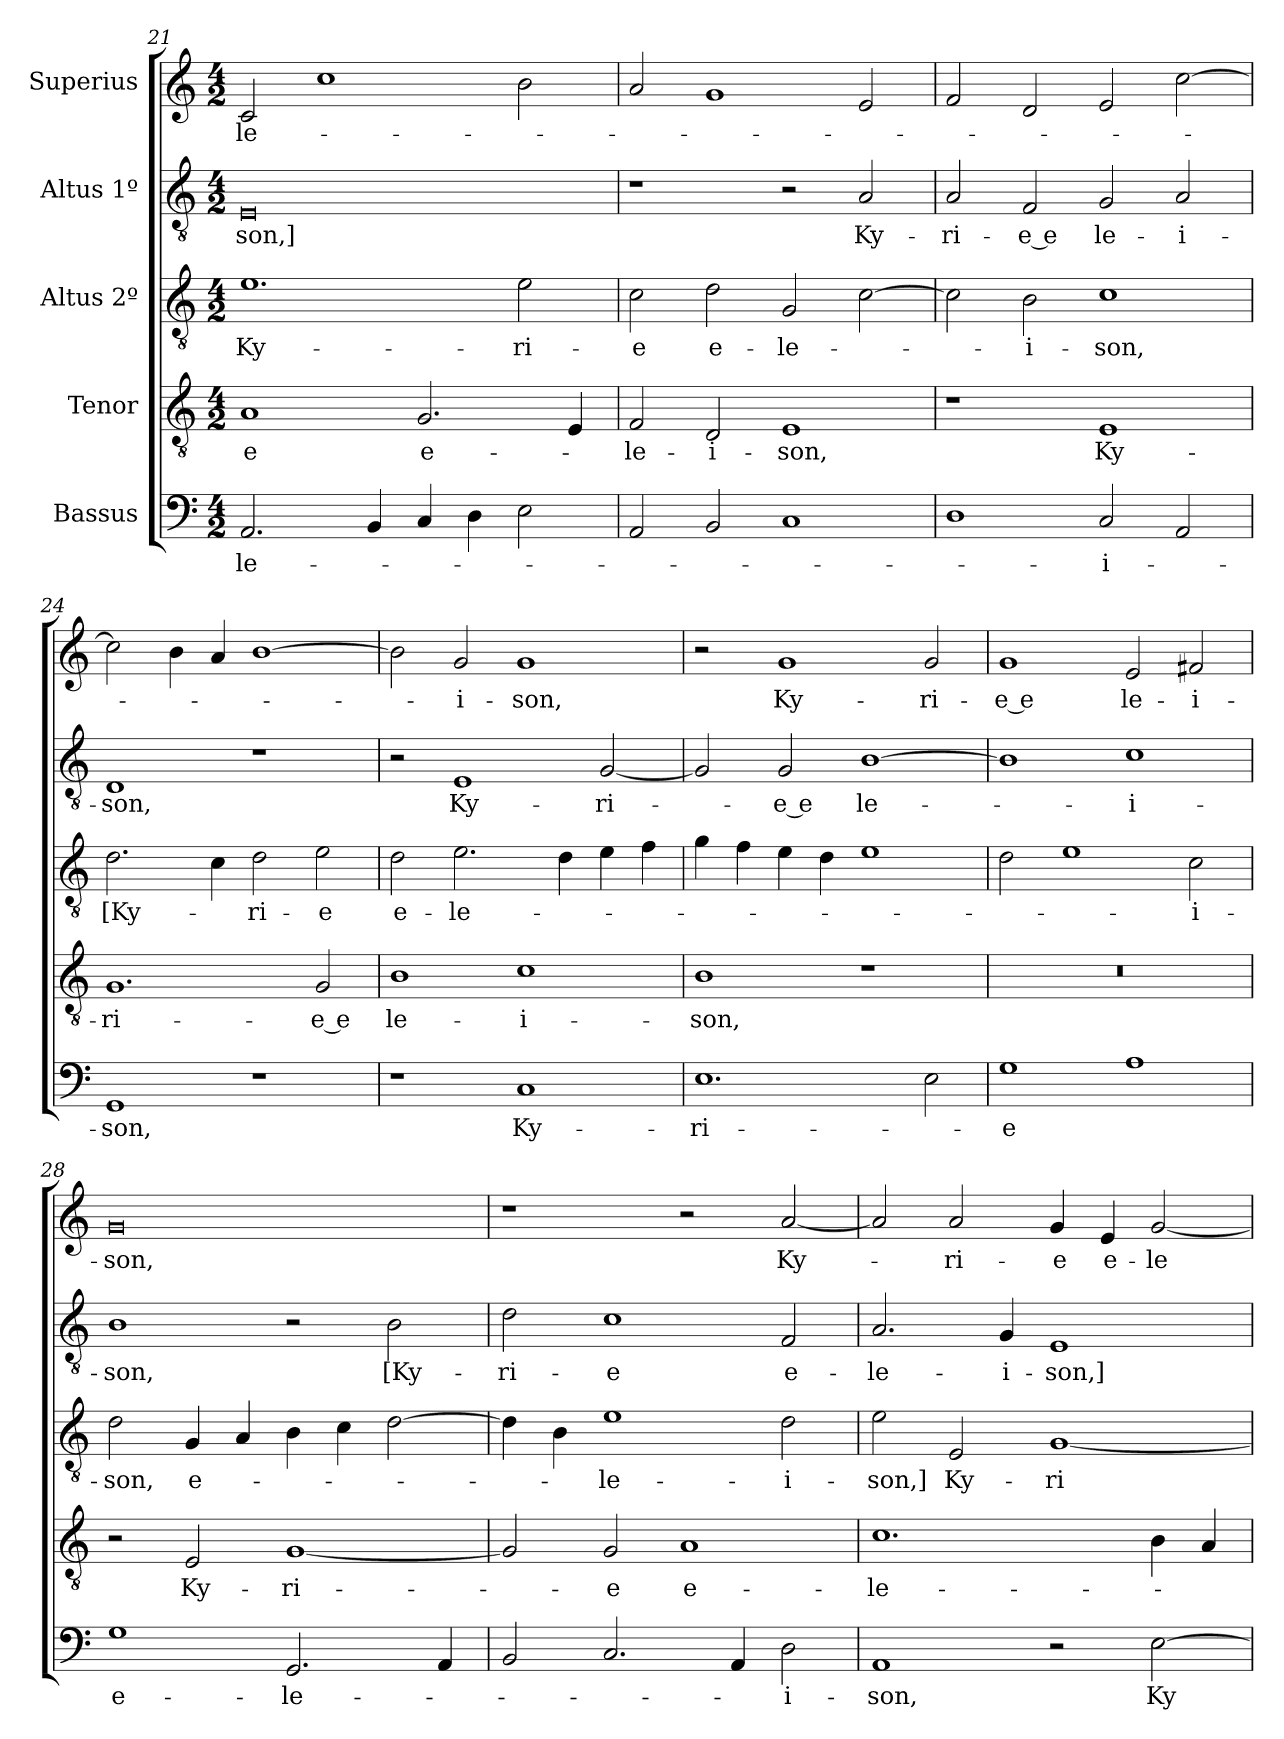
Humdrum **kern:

**kern	**text	**kern	**text	**kern	**text	**kern	**text	**kern	**text
*part5	*part5	*part4	*part4	*part3	*part3	*part2	*part2	*part1	*part1
*staff5	*staff5	*staff4	*staff4	*staff3	*staff3	*staff2	*staff2	*staff1	*staff1
*I"Bassus	*	*I"Tenor	*	*I"Altus 2º	*	*I"Altus 1º	*	*I"Superius	*
*clefF4	*	*clefGv2	*	*clefGv2	*	*clefGv2	*	*clefG2	*
*k[]	*	*k[]	*	*k[]	*	*k[]	*	*k[]	*
*M4/2	*	*M4/2	*	*M4/2	*	*M4/2	*	*M4/2	*
=21	=21	=21	=21	=21	=21	=21	=21	=21	=21
2.AA/	-le-	1A/	-e	1.e\	Ky-	0E/	-son,]	2c/	-le-
.	.	.	.	.	.	.	.	1cc\	.
4BB/	.	.	.	.	.	.	.	.	.
4C/	.	2.G/	e-	.	.	.	.	.	.
4D\	.	.	.	.	.	.	.	.	.
2E\	.	.	.	2e\	-ri-	.	.	2b\	.
.	.	4E/	.	.	.	.	.	.	.
=22	=22	=22	=22	=22	=22	=22	=22	=22	=22
2AA/	.	2F/	-le-	2c\	-e	1r	.	2a/	.
2BB/	.	2D/	-i-	2d\	e-	.	.	1g/	.
1C/	.	1E/	-son,	2G/	-le-	2r	.	.	.
.	.	.	.	[2c\	.	2A/	Ky-	2e/	.
=23	=23	=23	=23	=23	=23	=23	=23	=23	=23
1D\	.	1r	.	2c\]	.	2A/	-ri-	2f/	.
.	.	.	.	2B\	-i-	2F/	-e e	2d/	.
2C/	-i-	1E/	Ky-	1c\	-son,	2G/	-le-	2e/	.
2AA/	.	.	.	.	.	2A/	-i-	[2cc\	.
=24	=24	=24	=24	=24	=24	=24	=24	=24	=24
1GG/	-son,	1.G/	-ri-	2.d\	[Ky-	1D/	-son,	2cc\]	.
.	.	.	.	.	.	.	.	4b\	.
.	.	.	.	4c\	.	.	.	4a/	.
1r	.	.	.	2d\	-ri-	1r	.	[1b\	.
.	.	2G/	-e e	2e\	-e	.	.	.	.
=25	=25	=25	=25	=25	=25	=25	=25	=25	=25
1r	.	1B\	-le-	2d\	e-	2r	.	2b\]	.
.	.	.	.	2.e\	-le-	1E/	Ky-	2g/	-i-
1C/	Ky-	1c\	-i-	.	.	.	.	1g/	-son,
.	.	.	.	4d\	.	.	.	.	.
.	.	.	.	4e\	.	[2G/	-ri-	.	.
.	.	.	.	4f\	.	.	.	.	.
=26	=26	=26	=26	=26	=26	=26	=26	=26	=26
1.E\	-ri-	1B\	-son,	4g\	.	2G/]	.	2r	.
.	.	.	.	4f\	.	.	.	.	.
.	.	.	.	4e\	.	2G/	-e e	1g/	Ky-
.	.	.	.	4d\	.	.	.	.	.
.	.	1r	.	1e\	.	[1B\	-le-	.	.
2E\	.	.	.	.	.	.	.	2g/	-ri-
=27	=27	=27	=27	=27	=27	=27	=27	=27	=27
1G\	-e	0r	.	2d\	.	1B\]	.	1g/	-e e
.	.	.	.	1e\	.	.	.	.	.
1A\	.	.	.	.	.	1c\	-i-	2e/	-le-
.	.	.	.	2c\	-i-	.	.	2f#X/	-i-
=28	=28	=28	=28	=28	=28	=28	=28	=28	=28
1G\	e-	2r	.	2d\	-son,	1B\	-son,	0g/	-son,
.	.	2E/	Ky-	4G/	e-	.	.	.	.
.	.	.	.	4A/	.	.	.	.	.
2.GG/	-le-	[1G/	-ri-	4B\	.	2r	.	.	.
.	.	.	.	4c\	.	.	.	.	.
.	.	.	.	[2d\	.	2B\	[Ky-	.	.
4AA/	.	.	.	.	.	.	.	.	.
=29	=29	=29	=29	=29	=29	=29	=29	=29	=29
2BB/	.	2G/]	.	4d\]	.	2d\	-ri-	1r	.
.	.	.	.	4B\	.	.	.	.	.
2.C/	.	2G/	-e	1e\	-le-	1c\	-e	.	.
.	.	1A/	e-	.	.	.	.	2r	.
4AA/	.	.	.	.	.	.	.	.	.
2D\	-i-	.	.	2d\	-i-	2F/	e-	[2a/	Ky-
=30	=30	=30	=30	=30	=30	=30	=30	=30	=30
1AA/	-son,	1.c\	-le-	2e\	-son,]	2.A/	-le-	2a/]	.
.	.	.	.	2E/	Ky-	.	.	2a/	-ri-
.	.	.	.	.	.	4G/	-i-	.	.
2r	.	.	.	[1G/	-ri-	1E/	-son,]	4g/	-e
.	.	.	.	.	.	.	.	4e/	e-
[2E\	Ky-	4B\	.	.	.	.	.	[2g/	-le-
.	.	4A/	.	.	.	.	.	.	.
=	=	=	=	=	=	=	=	=	=
*-	*-	*-	*-	*-	*-	*-	*-	*-	*-
